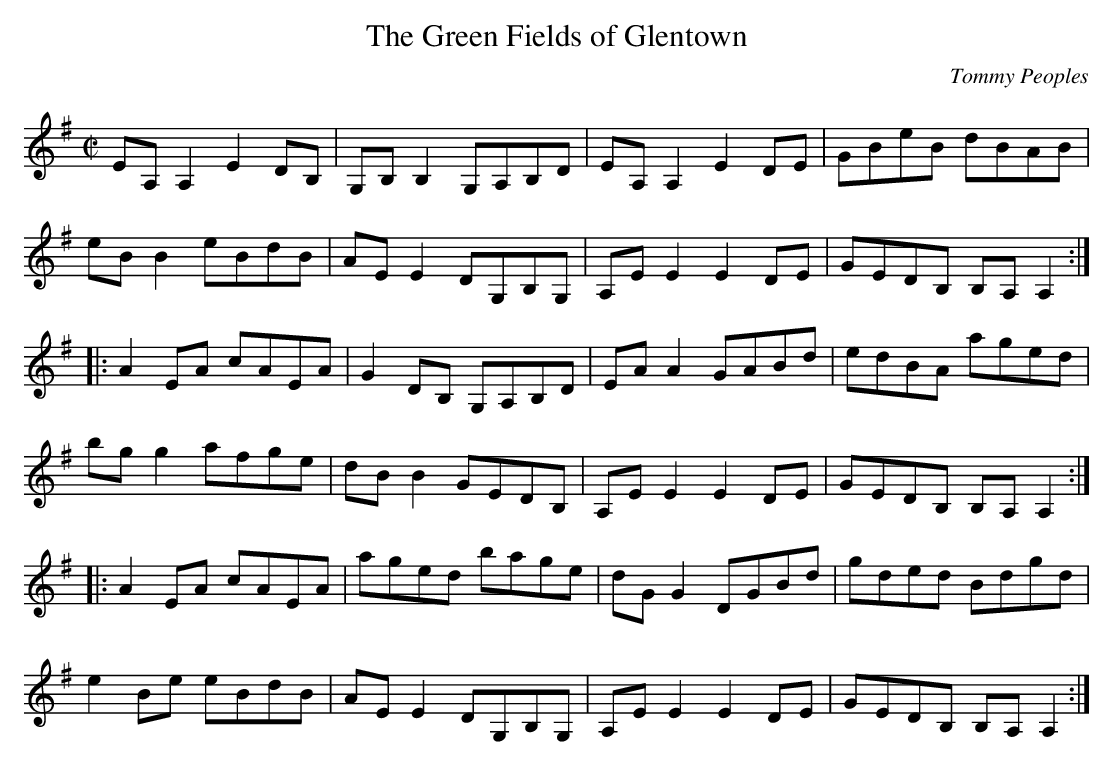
X:1
T:Green Fields of Glentown, The
C:Tommy Peoples
M:C|
K:Ador
EA,A,2 E2DB,|G,B,B,2 G,A,B,D|EA,A,2 E2DE|GBeB dBAB|
eBB2 eBdB|AEE2 DG,B,G,|A,EE2 E2DE|GEDB, B,A,A,2:|
|:A2EA cAEA|G2DB, G,A,B,D|EAA2 GABd|edBA aged|
bgg2 afge|dBB2 GEDB,|A,EE2 E2DE|GEDB, B,A,A,2:|
|:A2EA cAEA|aged bage|dGG2 DGBd|gded Bdgd|
e2Be eBdB|AEE2 DG,B,G,|A,EE2 E2DE|GEDB, B,A,A,2:|
